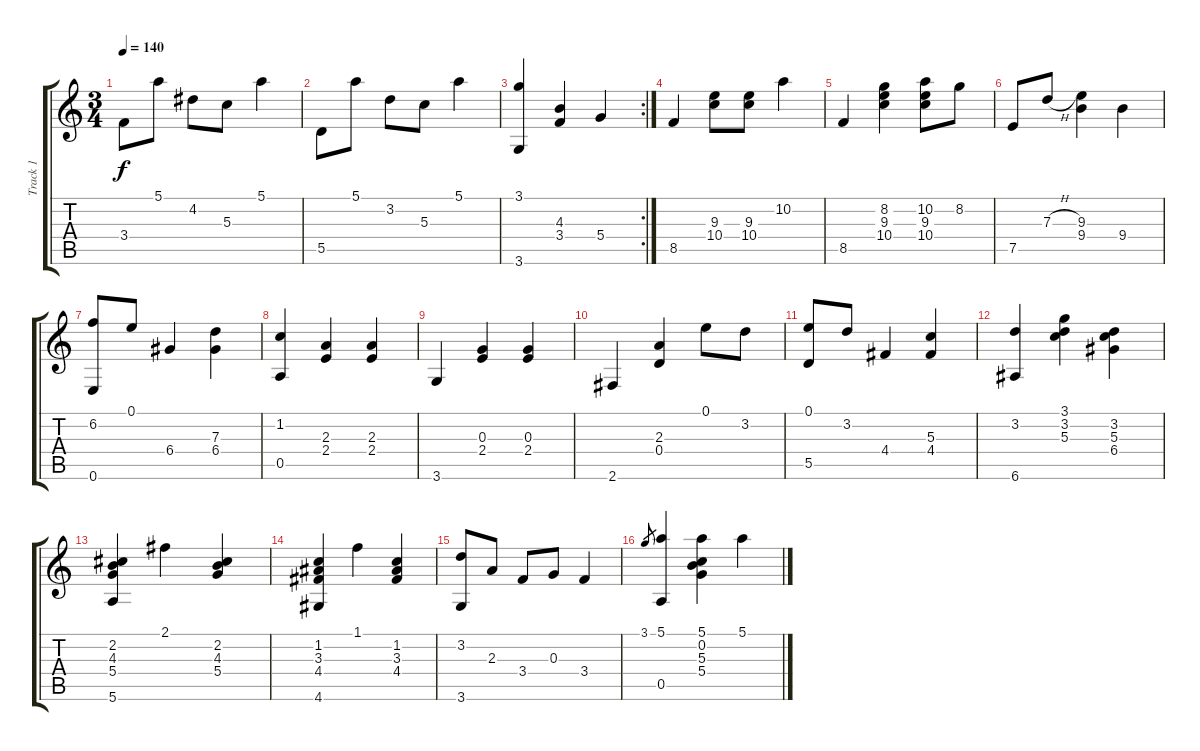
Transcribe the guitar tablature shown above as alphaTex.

\track ("Track 1" "Track 1") {instrument acousticguitarnylon}
\staff {score tabs}
\tuning (E4 B3 G3 D3 A2 E2) {hide}
\ts (3 4)
\tempo 140
\clef g2
\ks c
3.4.8{dy f} 5.1.8 4.2.8 5.3.8 5.1.4 |
5.5.8 5.1.8 3.2.8 5.3.8 5.1.4 |
\rc 2
(3.1 3.6).4 (4.3 3.4).4 5.4.4 |
8.5.4 (9.3 10.4).8 (9.3 10.4).8 10.2.4 |
8.5.4 (8.2 9.3 10.4).4 (10.2 9.3 10.4).8 8.2.8 |
7.5.8 7.3{h}.8 (9.3 9.4).4 9.4.4 |
(6.2 0.6).8 0.1.8 6.4.4 (7.3 6.4).4 |
(1.2 0.5).4 (2.3 2.4).4 (2.3 2.4).4 |
3.6.4 (0.3 2.4).4 (0.3 2.4).4 |
2.6.4 (2.3 0.4).4 0.1.8 3.2.8 |
(0.1 5.5).8 3.2.8 4.4.4 (5.3 4.4).4 |
(3.2 6.6).4 (3.1 3.2 5.3).4 (3.2 5.3 6.4).4 |
(2.2 4.3 5.4 5.6).4 2.1.4 (2.2 4.3 5.4).4 |
(1.2 3.3 4.4 4.6).4 1.1.4 (1.2 3.3 4.4).4 |
(3.2 3.6).8 2.3.8 3.4.8 0.3.8 3.4.4 |
3.1.8{gr} (5.1 0.5).4 (5.1 0.2 5.3 5.4).4 5.1.4
